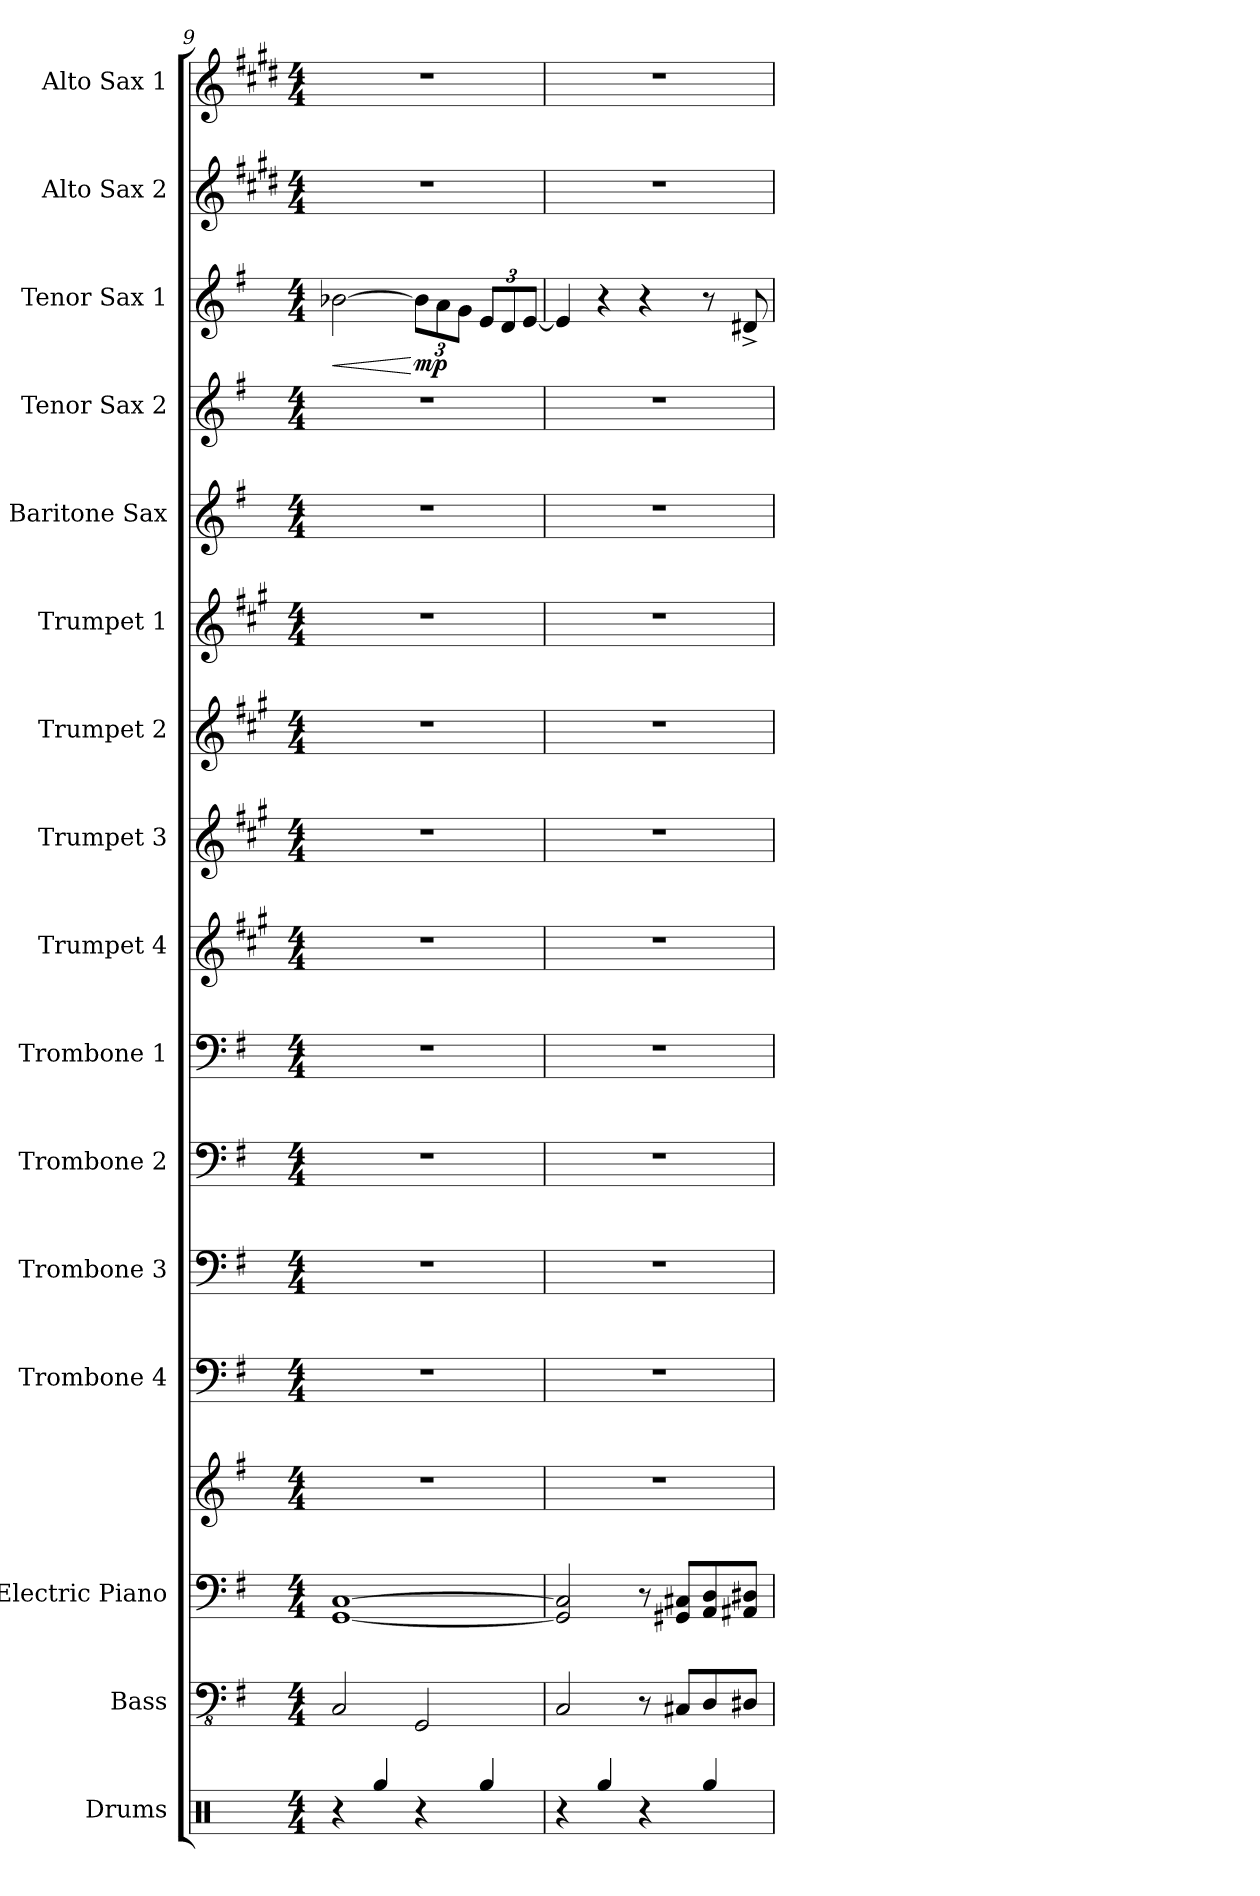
**kern	**kern	**kern	**kern	**kern	**kern	**kern	**kern	**kern	**kern	**kern	**kern	**kern	**kern	**kern	**dynam	**kern	**kern
*part16	*part15	*part14	*part14	*part13	*part12	*part11	*part10	*part9	*part8	*part7	*part6	*part5	*part4	*part3	*part3	*part2	*part1
*staff17	*staff16	*staff15	*staff14	*staff13	*staff12	*staff11	*staff10	*staff9	*staff8	*staff7	*staff6	*staff5	*staff4	*staff3	*staff3	*staff2	*staff1
*I"Drums	*I"Bass	*I"Electric Piano	*	*I"Trombone 4	*I"Trombone 3	*I"Trombone 2	*I"Trombone 1	*I"Trumpet 4	*I"Trumpet 3	*I"Trumpet 2	*I"Trumpet 1	*I"Baritone Sax	*I"Tenor Sax 2	*I"Tenor Sax 1	*	*I"Alto Sax 2	*I"Alto Sax 1
*I'Drums	*I'Bass	*I'E. Piano	*	*I'Tbn. 4	*I'Tbn. 3	*I'Tbn. 2	*I'Tbn. 1	*I'Tpt. 4	*I'Tpt. 3	*I'Tpt. 2	*I'Tpt. 1	*I'Bari	*I'Tenor 2	*I'Tenor 1	*	*I'Alto 2	*I'Alto 1
*clefX	*clefFv4	*clefF4	*clefG2	*clefF4	*clefF4	*clefF4	*clefF4	*clefG2	*clefG2	*clefG2	*clefG2	*clefG2	*clefG2	*clefG2	*	*clefG2	*clefG2
*	*	*	*	*	*	*	*	*ITrd1c2	*ITrd1c2	*ITrd1c2	*ITrd1c2	*ITrd12c21	*ITrd8c14	*ITrd8c14	*	*ITrd5c9	*ITrd5c9
*k[]	*k[f#]	*k[f#]	*k[f#]	*k[f#]	*k[f#]	*k[f#]	*k[f#]	*k[f#]	*k[f#]	*k[f#]	*k[f#]	*k[f#]	*k[f#]	*k[f#]	*	*k[f#]	*k[f#]
*M4/4	*M4/4	*M4/4	*M4/4	*M4/4	*M4/4	*M4/4	*M4/4	*M4/4	*M4/4	*M4/4	*M4/4	*M4/4	*M4/4	*M4/4	*	*M4/4	*M4/4
=9	=9	=9	=9	=9	=9	=9	=9	=9	=9	=9	=9	=9	=9	=9	=9	=9	=9
!	!	!	!	!	!	!	!	!	!	!	!	!	!	!	!LO:HP:b	!	!
4r	2CC/	[1GG [1C	1r	1r	1r	1r	1r	1r	1r	1r	1r	1r	1r	[2B-X\	<	1r	1r
4Rgg/	.	.	.	.	.	.	.	.	.	.	.	.	.	.	.	.	.
*	*	*	*	*	*	*	*	*	*	*	*	*	*	*Xbrackettup	*	*	*
!	!	!	!	!	!	!	!	!	!	!	!	!	!	!	!LO:DY:n=1:b	!	!
4r	2GGG/	.	.	.	.	.	.	.	.	.	.	.	.	12B-\L]	[ mp	.	.
.	.	.	.	.	.	.	.	.	.	.	.	.	.	12A\	.	.	.
.	.	.	.	.	.	.	.	.	.	.	.	.	.	12G\J	.	.	.
4Rgg/	.	.	.	.	.	.	.	.	.	.	.	.	.	12E/L	.	.	.
.	.	.	.	.	.	.	.	.	.	.	.	.	.	12D/	.	.	.
.	.	.	.	.	.	.	.	.	.	.	.	.	.	[12E/J	.	.	.
=10	=10	=10	=10	=10	=10	=10	=10	=10	=10	=10	=10	=10	=10	=10	=10	=10	=10
4r	2CC/	2GG/] 2C/]	1r	1r	1r	1r	1r	1r	1r	1r	1r	1r	1r	4E/]	.	1r	1r
4Rgg/	.	.	.	.	.	.	.	.	.	.	.	.	.	4r	.	.	.
4r	8r	8r	.	.	.	.	.	.	.	.	.	.	.	4r	.	.	.
.	8CC#X/L	8GG#X/ 8C#X/L	.	.	.	.	.	.	.	.	.	.	.	.	.	.	.
4Rgg/	8DD/	8AA/ 8D/	.	.	.	.	.	.	.	.	.	.	.	8r	.	.	.
.	8DD#X/J	8AA#X/ 8D#X/J	.	.	.	.	.	.	.	.	.	.	.	8D#X^/	.	.	.
=	=	=	=	=	=	=	=	=	=	=	=	=	=	=	=	=	=
*-	*-	*-	*-	*-	*-	*-	*-	*-	*-	*-	*-	*-	*-	*-	*-	*-	*-
